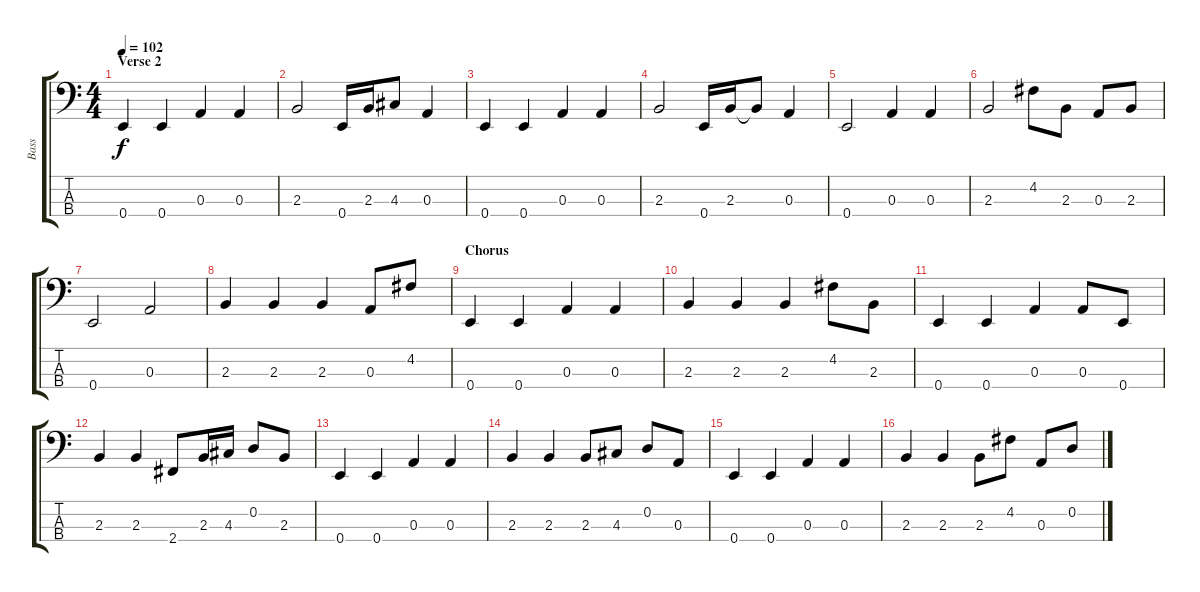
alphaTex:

\track ("Bass" "Bass") {instrument electricbasspick}
\staff {score tabs}
\tuning (G2 D2 A1 E1) {hide}
\ts (4 4)
\section ("" "Verse 2")
\tempo 102
\clef f4
\ks c
0.4.4{dy f} 0.4.4 0.3.4 0.3.4 |
2.3.2 0.4.16 2.3.16 4.3.8 0.3.4 |
0.4.4 0.4.4 0.3.4 0.3.4 |
2.3.2 0.4.16 2.3.16 2.3{t}.8 0.3.4 |
0.4.2 0.3.4 0.3.4 |
2.3.2 4.2.8 2.3.8 0.3.8 2.3.8 |
0.4.2 0.3.2 |
2.3.4 2.3.4 2.3.4 0.3.8 4.2.8 |
\section ("" "Chorus")
0.4.4 0.4.4 0.3.4 0.3.4 |
2.3.4 2.3.4 2.3.4 4.2.8 2.3.8 |
0.4.4 0.4.4 0.3.4 0.3.8 0.4.8 |
2.3.4 2.3.4 2.4.8 2.3.16 4.3.16 0.2.8 2.3.8 |
0.4.4 0.4.4 0.3.4 0.3.4 |
2.3.4 2.3.4 2.3.8 4.3.8 0.2.8 0.3.8 |
0.4.4 0.4.4 0.3.4 0.3.4 |
2.3.4 2.3.4 2.3.8 4.2.8 0.3.8 0.2.8
